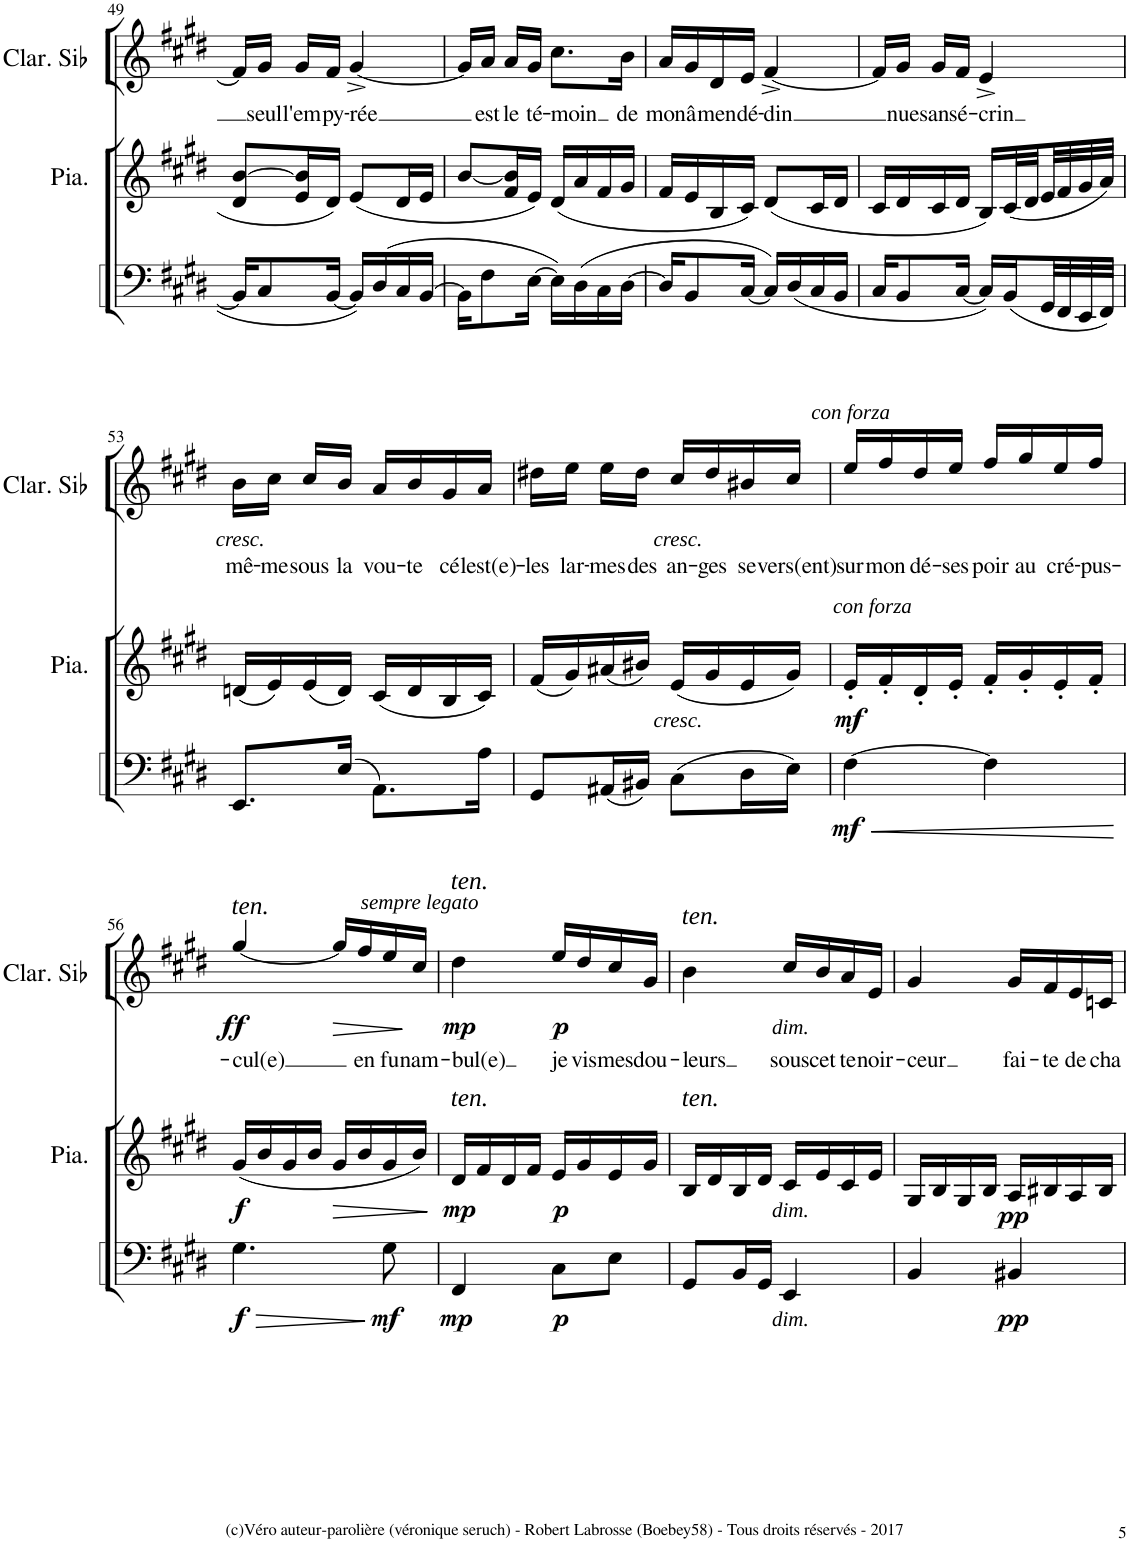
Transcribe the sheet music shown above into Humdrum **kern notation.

**kern	**dynam	**kern	**dynam	**kern	**text	**dynam
*part3	*part3	*part2	*part2	*part1	*part1	*part1
*staff3	*staff3	*staff2	*staff2	*staff1	*staff1	*staff1
*I"Piano MG	*	*I"Piano	*	*I"Clarinette en Sib	*	*
*I'Pno	*	*I'Pia.	*	*I'Clar. Sib	*	*
!!LO:PB:g=z
*clefF4	*	*clefG2	*	*clefG2	*	*
*	*	*	*	*ITrd1c2	*	*
*k[f#c#g#d#]	*	*k[f#c#g#d#]	*	*k[f#c#g#d#]	*	*
*M2/4	*	*M2/4	*	*M2/4	*	*
=49	=49	=49	=49	=49	=49	=49
16BB/KL]	.	8d#/ [8b/L	.	16f#/LL]	.	.
!	!	!	!	!	!LO:LY:b	!
8C#/	.	.	.	16g#/JJ	seul	.
!	!	!	!	!	!LO:LY:b	!
.	.	16e/ 16b/]L	.	16g#/LL	l'em-	.
!	!	!	!	!	!LO:LY:b	!
[16BB/Jk	.	16d#/JJ	.	16f#/JJ	-py-	.
!	!	!	!	!	!LO:LY:b	!
16BB/LL]	.	(8e/L	.	[4g#^/	-rée	.
(16D#/	.	.	.	.	.	.
16C#/	.	16d#/L	.	.	.	.
[16BB/JJ	.	16e/JJ	.	.	.	.
=50	=50	=50	=50	=50	=50	=50
16BB\KL]	.	[8b/L	.	16g#/LL]	.	.
!	!	!	!	!	!LO:LY:b	!
8F#\	.	.	.	16a/JJ	est	.
!	!	!	!	!	!LO:LY:b	!
.	.	16f#/ 16b/]L	.	16a/LL	le	.
!	!	!	!	!	!LO:LY:b	!
[16E\Jk	.	16e/JJ)	.	16g#/JJ	té-	.
!	!	!	!	!	!LO:LY:b	!
16E\LL])	.	(16d#/LL	.	8.cc#\L	-moin	.
(16D#\	.	16a/	.	.	.	.
16C#\	.	16f#/	.	.	.	.
!	!	!	!	!	!LO:LY:b	!
[16D#\JJ	.	16g#/JJ	.	16b\Jk	de	.
=51	=51	=51	=51	=51	=51	=51
!	!	!	!	!	!LO:LY:b	!
16D#/KL]	.	16f#/LL	.	16a/LL	mon	.
!	!	!	!	!	!LO:LY:b	!
8BB/	.	16e/	.	16g#/	â-	.
!	!	!	!	!	!LO:LY:b	!
.	.	16B/	.	16d#/	-men	.
!	!	!	!	!	!LO:LY:b	!
[16C#/Jk	.	16c#/JJ)	.	16e/JJ	dé-	.
!	!	!	!	!	!LO:LY:b	!
16C#/LL])	.	(8d#/L	.	[4f#^/	-din	.
(16D#/	.	.	.	.	.	.
16C#/	.	16c#/L	.	.	.	.
16BB/JJ	.	16d#/JJ	.	.	.	.
=52	=52	=52	=52	=52	=52	=52
16C#/KL	.	16c#/LL	.	16f#/LL]	.	.
!	!	!	!	!	!LO:LY:b	!
8BB/	.	16d#/	.	16g#/JJ	nue	.
!	!	!	!	!	!LO:LY:b	!
.	.	16c#/	.	16g#/LL	sans	.
!	!	!	!	!	!LO:LY:b	!
[16C#/Jk	.	16d#/JJ	.	16f#/JJ	é-	.
!	!	!	!	!	!LO:LY:b	!
16C#/LL])	.	16B/LL)	.	4e^/	-crin	.
(16BB/	.	(32c#/L	.	.	.	.
.	.	32d#/	.	.	.	.
32GG#/L	.	32e/	.	.	.	.
32FF#/	.	32f#/	.	.	.	.
32EE/	.	32g#/	.	.	.	.
32FF#/JJJ)	.	32a/JJJ)	.	.	.	.
!!LO:LB:g=z
=53	=53	=53	=53	=53	=53	=53
!	!	!	!	!	!LO:LY:b	!LO:DY:b
8.EE/L	.	(16dn/LL	.	16b\LL	mê-	other-dynamics
!	!	!	!	!	!LO:LY:b	!
.	.	16e/)	.	16cc#\JJ	-me	.
!	!	!	!	!	!LO:LY:b	!
.	.	(16e/	.	16cc#/LL	sous	.
!	!	!	!	!	!LO:LY:b	!
(16E/Jk	.	16d/JJ)	.	16b/JJ	la	.
!	!	!	!	!	!LO:LY:b	!
8.AA\L)	.	(16c#/LL	.	16a/LL	vou-	.
!	!	!	!	!	!LO:LY:b	!
.	.	16d/	.	16b/	-te	.
!	!	!	!	!	!LO:LY:b	!
.	.	16B/	.	16g#/	cé-	.
!	!	!	!	!	!LO:LY:b	!
16A\Jk	.	16c#/JJ)	.	16a/JJ	-lest(e)-	.
=54	=54	=54	=54	=54	=54	=54
!	!	!	!	!	!LO:LY:b	!
8GG#/L	.	(16f#/LL	.	16dd#X\LL	-les	.
!	!	!	!	!	!LO:LY:b	!
.	.	16g#/)	.	16ee\JJ	lar-	.
!	!	!	!	!	!LO:LY:b	!
(16AA#X/L	.	(16a#X/	.	16ee\LL	-mes	.
!	!	!	!	!	!LO:LY:b	!
16BB#X/JJ)	.	16b#X/JJ)	.	16dd#\JJ	des	.
!	!	!	!LO:DY:b	!	!LO:LY:b	!LO:DY:b
(8C#\L	.	(16e/LL	other-dynamics	16cc#/LL	an-	other-dynamics
!	!	!	!	!	!LO:LY:b	!
.	.	16g#/	.	16dd#/	-ges	.
!	!	!	!	!	!LO:LY:b	!
16D#\L	.	16e/	.	16b#X/	se	.
!	!	!	!	!	!LO:LY:b	!
16E\JJ)	.	16g#/JJ)	.	16cc#/JJ	vers(ent)	.
=55	=55	=55	=55	=55	=55	=55
!	!LO:HP:b	!	!	!	!LO:LY:b	!
!	!LO:DY:n=1:b	!	!LO:DY:a	!	!	!
!	!	!	!LO:DY:n=1:b	!	!	!LO:DY:a
[4F#\	< mf	16e'/LL	other-dynamics mf	16ee/LL	sur	other-dynamics
!	!	!	!	!	!LO:LY:b	!
.	.	16f#'/	.	16ff#/	mon	.
!	!	!	!	!	!LO:LY:b	!
.	.	16d#'/	.	16dd#/	dé-	.
!	!	!	!	!	!LO:LY:b	!
.	.	16e'/JJ	.	16ee/JJ	-ses-	.
!	!	!	!	!	!LO:LY:b	!
4F#\]	.	16f#'/LL	.	16ff#/LL	-poir	.
!	!	!	!	!	!LO:LY:b	!
.	.	16g#'/	.	16gg#/	au	.
!	!	!	!	!	!LO:LY:b	!
.	.	16e'/	.	16ee/	cré-	.
!	!	!	!	!	!LO:LY:b	!
.	.	16f#'/JJ	.	16ff#/JJ	-pus-	.
.	[	.	.	.	.	.
!!LO:LB:g=z
=56	=56	=56	=56	=56	=56	=56
!	!	!	!	!LO:TX:a:i:t=ten.	!	!
!	!LO:HP:b	!	!	!	!LO:LY:b	!
!	!LO:DY:n=1:b	!	!LO:DY:b	!	!	!LO:DY:b
4.G#\	> f	(16g#/LL	f	[4gg#/	-cul(e)	ff
.	.	16b/	.	.	.	.
.	.	16g#/	.	.	.	.
.	.	16b/JJ	.	.	.	.
!	!	!	!LO:HP:b	!	!	!LO:HP:b
.	.	16g#/LL	>	16gg#/LL]	.	>
!	!	!	!	!	!LO:LY:b	!
.	.	16b/	.	16ff#/	en	.
!	!LO:DY:n=2:b	!	!	!	!LO:LY:b	!
8G#\	] mf	16g#/	.	16ee/	fu-	.
!	!	!	!	!	!LO:LY:b	!LO:DY:n=1:a
.	.	16b/JJ)	.	16cc#/JJ	-nam-	] other-dynamics
.	.	.	]	.	.	.
=57	=57	=57	=57	=57	=57	=57
!	!	!	!	!LO:TX:a:i:t=ten.	!	!
!	!	!LO:TX:a:i:t=ten.	!	!	!	!
!	!LO:DY:b	!	!LO:DY:b	!	!LO:LY:b	!LO:DY:b
4FF#/	mp	16d#/LL	mp	4dd#\	-bul(e)	mp
.	.	16f#/	.	.	.	.
.	.	16d#/	.	.	.	.
.	.	16f#/JJ	.	.	.	.
!	!LO:DY:b	!	!LO:DY:b	!	!LO:LY:b	!LO:DY:b
8C#\L	p	16e/LL	p	16ee/LL	je	p
!	!	!	!	!	!LO:LY:b	!
.	.	16g#/	.	16dd#/	vis	.
!	!	!	!	!	!LO:LY:b	!
8E\J	.	16e/	.	16cc#/	mes	.
!	!	!	!	!	!LO:LY:b	!
.	.	16g#/JJ	.	16g#/JJ	dou-	.
=58	=58	=58	=58	=58	=58	=58
!	!	!	!	!LO:TX:a:i:t=ten.	!	!
!	!	!LO:TX:a:i:t=ten.	!	!	!	!
!	!	!	!	!	!LO:LY:b	!
8GG#/L	.	16B/LL	.	4b\	-leurs	.
.	.	16d#/	.	.	.	.
16BB/L	.	16B/	.	.	.	.
16GG#/JJ	.	16d#/JJ	.	.	.	.
!	!LO:DY:b	!	!LO:DY:b	!	!LO:LY:b	!LO:DY:b
4EE/	other-dynamics	16c#/LL	other-dynamics	16cc#/LL	sous-	other-dynamics
!	!	!	!	!	!LO:LY:b	!
.	.	16e/	.	16b/	-cet-	.
!	!	!	!	!	!LO:LY:b	!
.	.	16c#/	.	16a/	-te	.
!	!	!	!	!	!LO:LY:b	!
.	.	16e/JJ	.	16e/JJ	noir-	.
=59	=59	=59	=59	=59	=59	=59
!	!	!	!	!	!LO:LY:b	!
4BB/	.	16G#/LL	.	4g#/	ceur	.
.	.	16B/	.	.	.	.
.	.	16G#/	.	.	.	.
.	.	16B/JJ	.	.	.	.
!	!LO:DY:b	!	!LO:DY:b	!	!LO:LY:b	!
4BB#X/	pp	16A/LL	pp	16g#/LL	fai-	.
!	!	!	!	!	!LO:LY:b	!
.	.	16B#X/	.	16f#/	-te	.
!	!	!	!	!	!LO:LY:b	!
.	.	16A/	.	16e/	de	.
!	!	!	!	!	!LO:LY:b	!
.	.	16B#/JJ	.	16cn/JJ	cha-	.
=	=	=	=	=	=	=
*-	*-	*-	*-	*-	*-	*-
